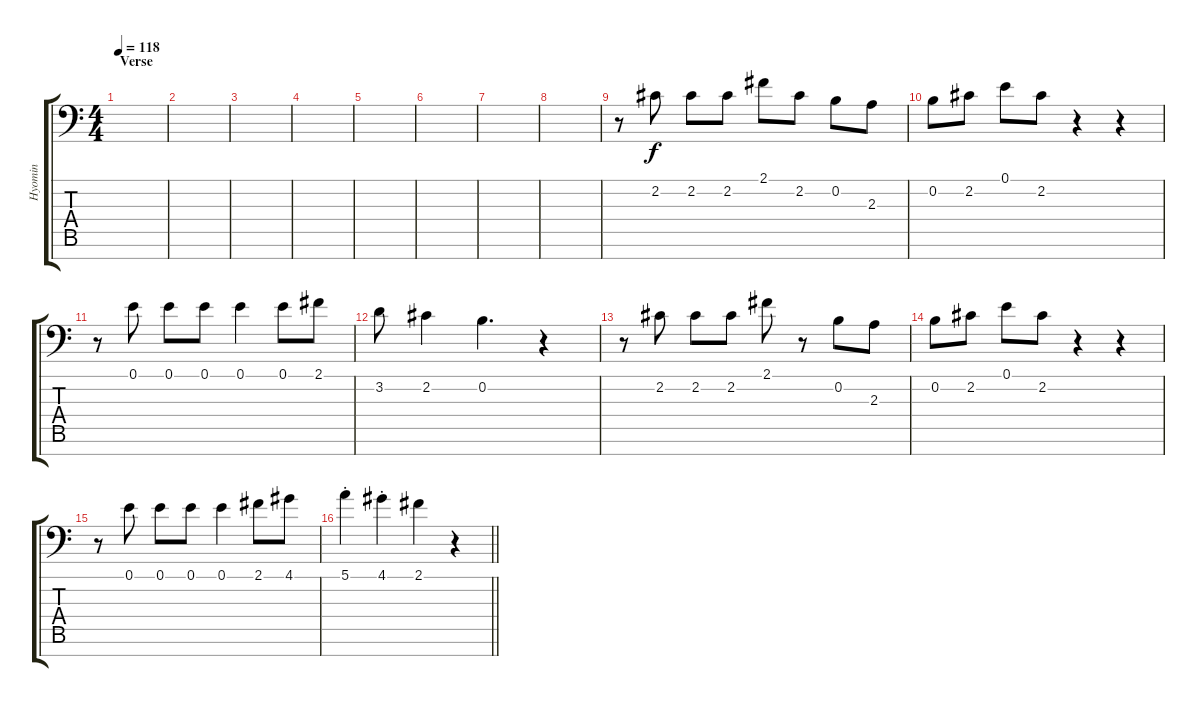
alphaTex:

\track ("Hyomin" "Hyomin") {instrument oboe}
\staff {score tabs}
\tuning (E4 B3 G3 D3 A2 E2 C-1) {hide}
\ts (4 4)
\section ("" "Verse")
\tempo 118
\clef f4
\ks c
|
|
|
|
|
|
|
|
r.8 2.2.8 2.2.8 2.2.8 2.1.8 2.2.8 0.2.8 2.3.8 |
0.2.8 2.2.8 0.1.8 2.2.8 r.4 r.4 |
r.8 0.1.8 0.1.8 0.1.8 0.1.4 0.1.8 2.1.8 |
3.2.8 2.2.4 0.2.4{d} r.4 |
r.8 2.2.8 2.2.8 2.2.8 2.1.8 r.8 0.2.8 2.3.8 |
0.2.8 2.2.8 0.1.8 2.2.8 r.4 r.4 |
r.8 0.1.8 0.1.8 0.1.8 0.1.4 2.1.8 4.1.8 |
\barLineRight lightlight
5.1{st}.4 4.1{st}.4 2.1.4 r.4
